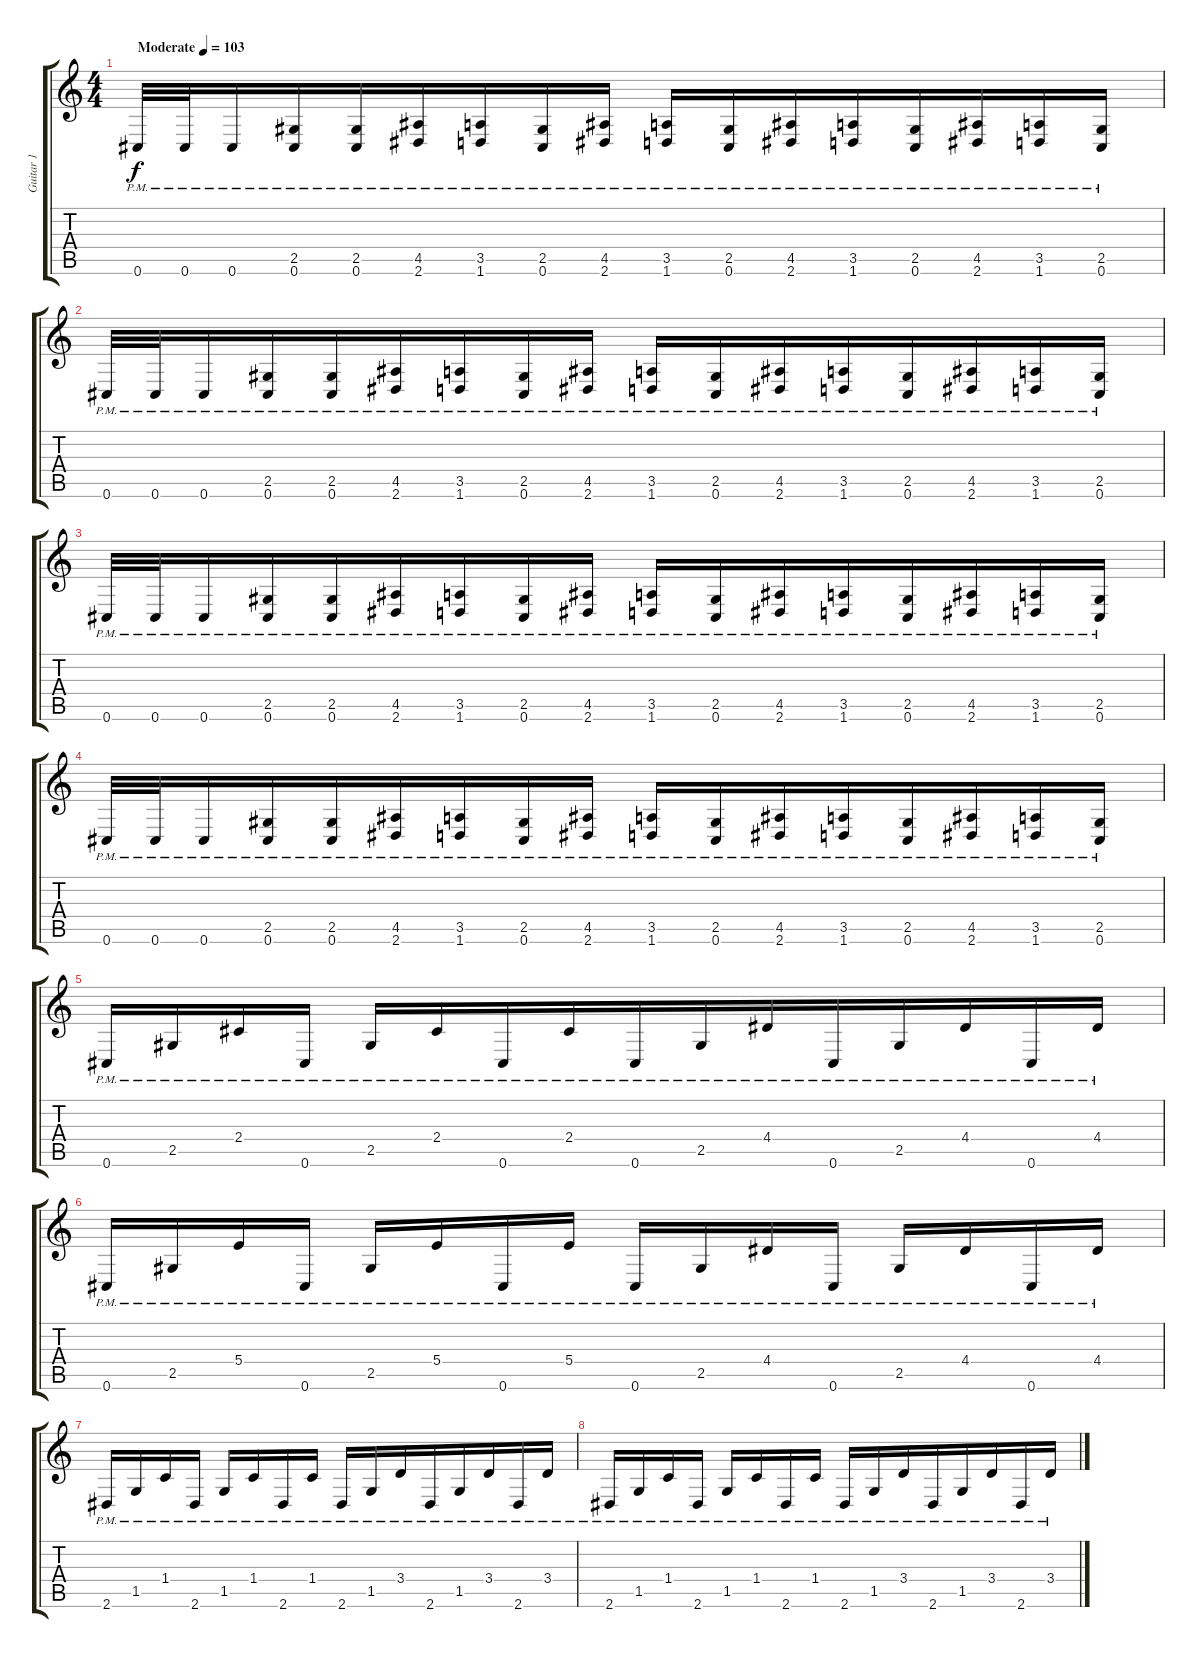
\track ("Guitar 1" "Guitar 1") {instrument distortionguitar}
\staff {score tabs}
\tuning (Db4 Ab3 E3 B2 Gb2 Db2) {hide}
\ts (4 4)
\tempo (103 "Moderate")
\clef g2
\ks c
0.6{pm}.32{dy f instrument distortionguitar} 0.6{pm}.32 0.6{pm}.16 (2.5{pm} 0.6{pm}).16 (2.5{pm} 0.6{pm}).16{beam merge} (4.5{pm} 2.6{pm}).16{beam merge} (3.5{pm} 1.6{pm}).16 (2.5{pm} 0.6{pm}).16{beam merge} (4.5{pm} 2.6{pm}).16 (3.5{pm} 1.6{pm}).16 (2.5{pm} 0.6{pm}).16{beam merge} (4.5{pm} 2.6{pm}).16 (3.5{pm} 1.6{pm}).16{beam merge} (2.5{pm} 0.6{pm}).16 (4.5{pm} 2.6{pm}).16{beam merge} (3.5{pm} 1.6{pm}).16 (2.5{pm} 0.6{pm}).16 |
0.6{pm}.32 0.6{pm}.32 0.6{pm}.16 (2.5{pm} 0.6{pm}).16 (2.5{pm} 0.6{pm}).16{beam merge} (4.5{pm} 2.6{pm}).16{beam merge} (3.5{pm} 1.6{pm}).16 (2.5{pm} 0.6{pm}).16{beam merge} (4.5{pm} 2.6{pm}).16 (3.5{pm} 1.6{pm}).16 (2.5{pm} 0.6{pm}).16{beam merge} (4.5{pm} 2.6{pm}).16 (3.5{pm} 1.6{pm}).16{beam merge} (2.5{pm} 0.6{pm}).16 (4.5{pm} 2.6{pm}).16{beam merge} (3.5{pm} 1.6{pm}).16 (2.5{pm} 0.6{pm}).16 |
0.6{pm}.32 0.6{pm}.32 0.6{pm}.16 (2.5{pm} 0.6{pm}).16 (2.5{pm} 0.6{pm}).16{beam merge} (4.5{pm} 2.6{pm}).16{beam merge} (3.5{pm} 1.6{pm}).16 (2.5{pm} 0.6{pm}).16{beam merge} (4.5{pm} 2.6{pm}).16 (3.5{pm} 1.6{pm}).16 (2.5{pm} 0.6{pm}).16{beam merge} (4.5{pm} 2.6{pm}).16 (3.5{pm} 1.6{pm}).16{beam merge} (2.5{pm} 0.6{pm}).16 (4.5{pm} 2.6{pm}).16{beam merge} (3.5{pm} 1.6{pm}).16 (2.5{pm} 0.6{pm}).16 |
0.6{pm}.32 0.6{pm}.32 0.6{pm}.16 (2.5{pm} 0.6{pm}).16 (2.5{pm} 0.6{pm}).16{beam merge} (4.5{pm} 2.6{pm}).16{beam merge} (3.5{pm} 1.6{pm}).16 (2.5{pm} 0.6{pm}).16{beam merge} (4.5{pm} 2.6{pm}).16 (3.5{pm} 1.6{pm}).16 (2.5{pm} 0.6{pm}).16{beam merge} (4.5{pm} 2.6{pm}).16 (3.5{pm} 1.6{pm}).16{beam merge} (2.5{pm} 0.6{pm}).16 (4.5{pm} 2.6{pm}).16{beam merge} (3.5{pm} 1.6{pm}).16 (2.5{pm} 0.6{pm}).16 |
0.6{pm}.16 2.5{pm}.16 2.4{pm}.16 0.6{pm}.16 2.5{pm}.16 2.4{pm}.16 0.6{pm}.16 2.4{pm}.16{beam merge} 0.6{pm}.16 2.5{pm}.16 4.4{pm}.16{beam merge} 0.6{pm}.16{beam merge} 2.5{pm}.16{beam merge} 4.4{pm}.16 0.6{pm}.16 4.4{pm}.16 |
0.6{pm}.16 2.5{pm}.16 5.4{pm}.16{beam merge} 0.6{pm}.16 2.5{pm}.16 5.4{pm}.16{beam merge} 0.6{pm}.16{beam merge} 5.4{pm}.16 0.6{pm}.16 2.5{pm}.16 4.4{pm}.16{beam merge} 0.6{pm}.16 2.5{pm}.16 4.4{pm}.16{beam merge} 0.6{pm}.16 4.4{pm}.16 |
2.6{pm}.16{beam merge} 1.5{pm}.16{beam merge} 1.4{pm}.16 2.6{pm}.16 1.5{pm}.16 1.4{pm}.16{beam merge} 2.6{pm}.16 1.4{pm}.16 2.6{pm}.16{beam merge} 1.5{pm}.16 3.4{pm}.16{beam merge} 2.6{pm}.16{beam merge} 1.5{pm}.16 3.4{pm}.16 2.6{pm}.16{beam merge} 3.4{pm}.16 |
2.6{pm}.16{beam merge} 1.5{pm}.16{beam merge} 1.4{pm}.16 2.6{pm}.16 1.5{pm}.16 1.4{pm}.16{beam merge} 2.6{pm}.16 1.4{pm}.16 2.6{pm}.16{beam merge} 1.5{pm}.16 3.4{pm}.16{beam merge} 2.6{pm}.16{beam merge} 1.5{pm}.16 3.4{pm}.16 2.6{pm}.16{beam merge} 3.4{pm}.16
